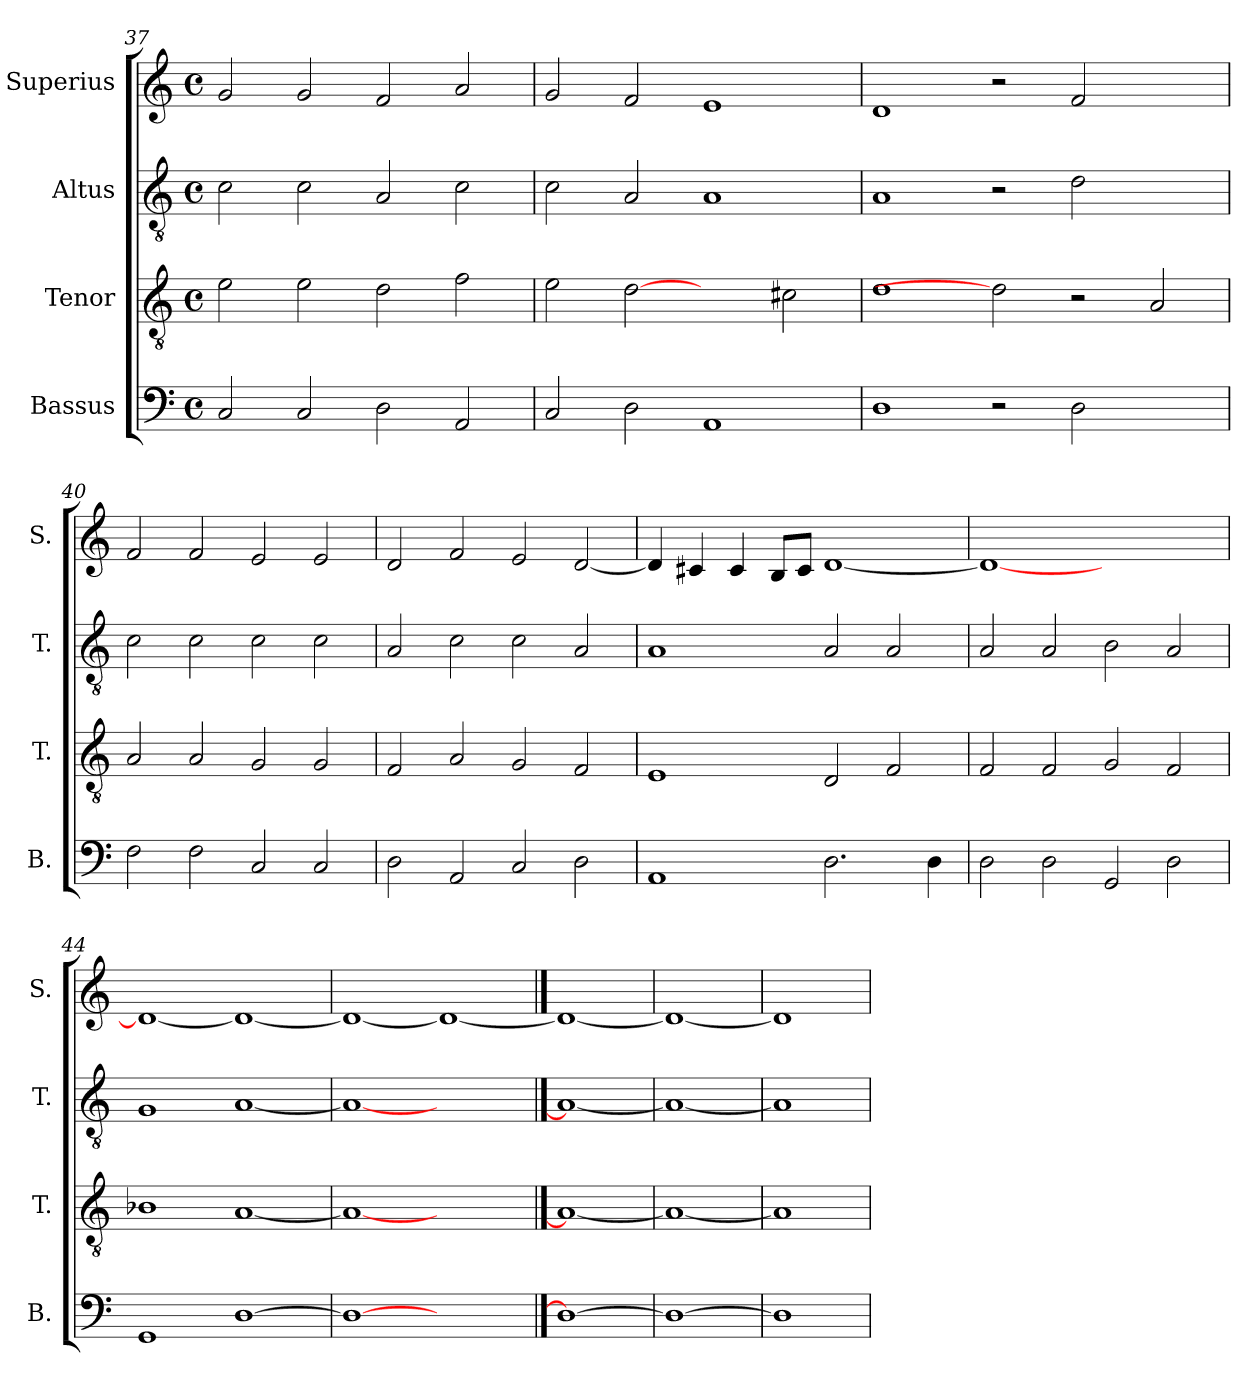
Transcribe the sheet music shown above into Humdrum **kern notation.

**kern	**kern	**kern	**kern
*part4	*part3	*part2	*part1
*staff4	*staff3	*staff2	*staff1
*I"Bassus	*I"Tenor	*I"Altus	*I"Superius
*I'B.	*I'T.	*I'T.	*I'S.
*clefF4	*clefGv2	*clefGv2	*clefG2
*	*ITrd7c12	*ITrd7c12	*
*k[]	*k[]	*k[]	*k[]
*C:	*C:	*C:	*C:
*M4/4	*M4/4	*M4/4	*M4/4
*met(c)	*met(c)	*met(c)	*met(c)
=37	=37	=37	=37
2Ci/	2Ei\	2Ci\	2gi/
2Ci/	2Ei\	2Ci\	2gi/
2Di\	2Di\	2AAi/	2fi/
2AAi/	2Fi\	2Ci\	2ai/
=38	=38	=38	=38
2Ci/	2Ei\	2Ci\	2gi/
2Di\	[2Di	2AAi/	2fi/
1AAi	2ryy	1AAi	1ei
.	2C#Xi\	.	.
!!LO:PB:g=z
=39	=39	=39	=39
1Di	1Di	1AAi	1di
2r	2Di]	2r	2r
2Di\	2r	2Di\	2fi/
2ryy	2AAi/	2ryy	2ryy
=40	=40	=40	=40
2Fi\	2AAi/	2Ci\	2fi/
2Fi\	2AAi/	2Ci\	2fi/
2Ci/	2GGi/	2Ci\	2ei/
2Ci/	2GGi/	2Ci\	2ei/
=41	=41	=41	=41
2Di\	2FFi/	2AAi/	2di/
2AAi/	2AAi/	2Ci\	2fi/
2Ci/	2GGi/	2Ci\	2ei/
2Di\	2FFi/	2AAi/	[<2di/
!!LO:LB:g=z
=42	=42	=42	=42
1AAi	1EEi	1AAi	4di/]
.	.	.	4c#Xi/
.	.	.	4c#i/
.	.	.	8Bi/L
.	.	.	8c#i/J
2.Di\	2DDi/	2AAi/	[<1di
.	2FFi/	2AAi/	.
4Di\	.	.	.
=43	=43	=43	=43
2Di\	2FFi/	2AAi/	1di_<
2Di\	2FFi/	2AAi/	.
2GGi/	2GGi/	2BBi\	1ryy
2Di\	2FFi/	2AAi/	.
=44	=44	=44	=44
1GGi	1BB-Xi	1GGi	1di_<
[>1Di	[<1AAi	[<1AAi	1di_
=45	=45	=45	=45
1Di_>	1AAi_<	1AAi_<	1di_<
1ryy	1ryy	1ryy	1di_
==46	==46	==46	==46
1Di_	1AAi_	1AAi_	1di_
=47	=47	=47	=47
1Di_	1AAi_	1AAi_	1di_
=48	=48	=48	=48
1Di]	1AAi]	1AAi]	1di]
=	=	=	=
*-	*-	*-	*-
